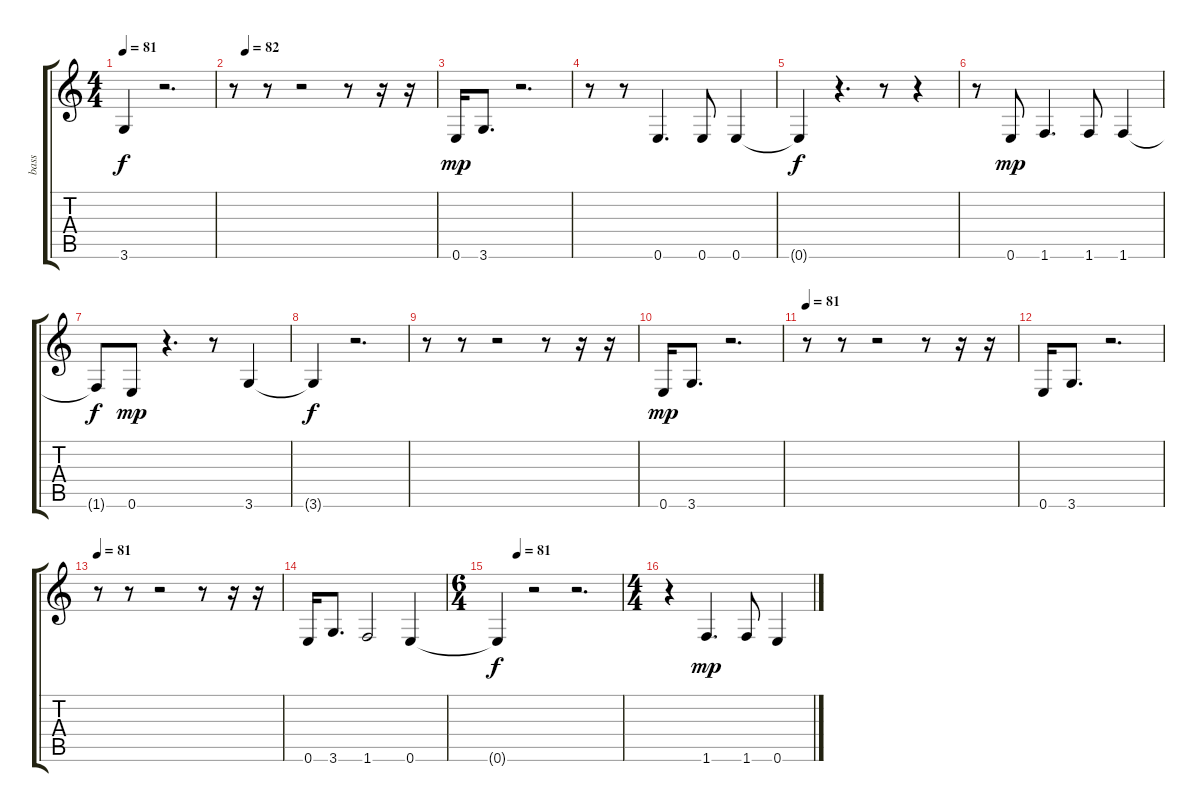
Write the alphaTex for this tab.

\track ("bass" "bass") {instrument acousticbass}
\staff {score tabs}
\tuning (E4 B3 G3 D3 A2 E2) {hide}
\ts (4 4)
\tempo 81
\clef g2
\ks c
3.6{t}.4{dy f} r.2{d} |
\tempo (82 0.0625)
r.8 r.8 r.2 r.8 r.16 r.16 |
0.6.16{dy mp} 3.6.8{d} r.2{d} |
r.8 r.8 0.6.4{d} 0.6.8 0.6.4 |
0.6{t}.4{dy f} r.4{d} r.8 r.4 |
r.8 0.6.8{dy mp} 1.6.4{d} 1.6.8 1.6.4 |
1.6{t}.8{dy f} 0.6.8{dy mp} r.4{d} r.8 3.6.4 |
3.6{t}.4{dy f} r.2{d} |
r.8 r.8 r.2 r.8 r.16 r.16 |
0.6.16{dy mp} 3.6.8{d} r.2{d} |
\tempo 81
r.8 r.8 r.2 r.8 r.16 r.16 |
0.6.16 3.6.8{d} r.2{d} |
\tempo 81
r.8 r.8 r.2 r.8 r.16 r.16 |
0.6.16 3.6.8{d} 1.6.2 0.6.4 |
\ts (6 4)
\tempo (81 0.16666666666666666)
0.6{t}.4{dy f} r.2 r.2{d} |
\ts (4 4)
r.4 1.6.4{d dy mp} 1.6.8 0.6.4
